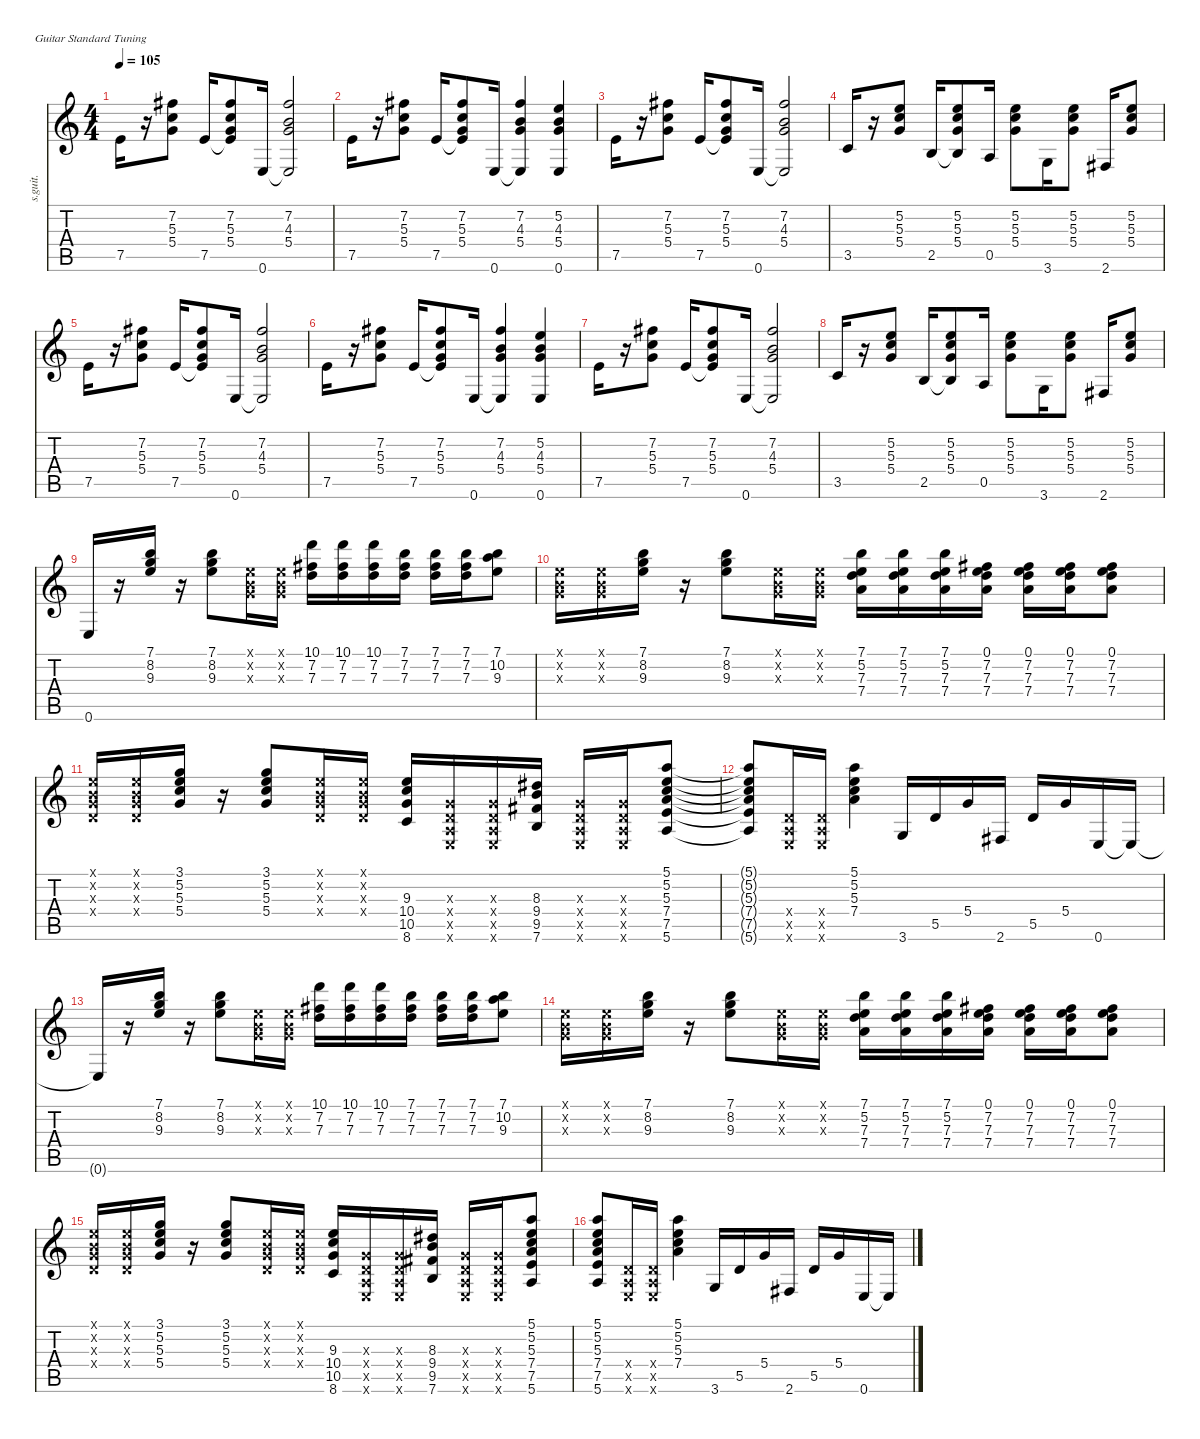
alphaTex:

\defaultSystemsLayout 4
\hideDynamics
\bracketExtendMode nobrackets
\otherSystemsTrackNameOrientation horizontal
\track ("Steel Guitar" "s.guit.") {instrument acousticguitarsteel}
\staff {score tabs}
\tuning (E4 B3 G3 D3 A2 E2)
\ts (4 4)
\tempo 105
\clef g2
\ks c
7.5.16{dy mf instrument acousticguitarsteel beam Down} r.16{beam Down} (5.4 5.3 7.2{acc #}).8{beam Down} 7.5.16{beam Up} (7.2{acc #} 5.3 5.4 7.5{t}).8{beam Up} 0.6.16{beam Up} (7.2{acc #} 4.3 5.4 0.6{t}).2{beam Up} |
7.5.16{beam Down} r.16{beam Down} (5.4 5.3 7.2{acc #}).8{beam Down} 7.5.16{beam Up} (7.2{acc #} 5.3 5.4 7.5{t}).8{beam Up} 0.6.16{beam Up} (7.2{acc #} 4.3 5.4 0.6{t}).4{beam Up} (0.6 5.4 4.3 5.2).4{beam Up} |
7.5.16{beam Down} r.16{beam Down} (5.4 5.3 7.2{acc #}).8{beam Down} 7.5.16{beam Up} (7.2{acc #} 5.3 5.4 7.5{t}).8{beam Up} 0.6.16{beam Up} (7.2{acc #} 4.3 5.4 0.6{t}).2{beam Up} |
3.5.16{beam Up} r.16{beam Up} (5.4 5.3 5.2).8{beam Up} 2.5.16{beam Up} (5.2 5.3 5.4 2.5{t}).8{beam Up} 0.5.16{beam Up} (5.2 5.3 5.4).8{beam Down} 3.6.16{beam Down} (5.2 5.3 5.4).8{beam Down} 2.6{acc #}.16{beam Up} (5.4 5.3 5.2).8{beam Up} |
7.5.16{beam Down} r.16{beam Down} (5.4 5.3 7.2{acc #}).8{beam Down} 7.5.16{beam Up} (7.2{acc #} 5.3 5.4 7.5{t}).8{beam Up} 0.6.16{beam Up} (7.2{acc #} 4.3 5.4 0.6{t}).2{beam Up} |
7.5.16{beam Down} r.16{beam Down} (5.4 5.3 7.2{acc #}).8{beam Down} 7.5.16{beam Up} (7.2{acc #} 5.3 5.4 7.5{t}).8{beam Up} 0.6.16{beam Up} (7.2{acc #} 4.3 5.4 0.6{t}).4{beam Up} (0.6 5.4 4.3 5.2).4{beam Up} |
7.5.16{beam Down} r.16{beam Down} (5.4 5.3 7.2{acc #}).8{beam Down} 7.5.16{beam Up} (7.2{acc #} 5.3 5.4 7.5{t}).8{beam Up} 0.6.16{beam Up} (7.2{acc #} 4.3 5.4 0.6{t}).2{beam Up} |
3.5.16{beam Up} r.16{beam Up} (5.4 5.3 5.2).8{beam Up} 2.5.16{beam Up} (5.2 5.3 5.4 2.5{t}).8{beam Up} 0.5.16{beam Up} (5.2 5.3 5.4).8{beam Down} 3.6.16{beam Down} (5.2 5.3 5.4).8{beam Down} 2.6{acc #}.16{beam Up} (5.4 5.3 5.2).8{beam Up} |
0.6.16{beam Up} r.16{beam Up} (7.1 8.2 9.3).16{beam Up} r.16{beam Up} (7.1 8.2 9.3).8{beam Down} (0.1{x} 0.2{x} 0.3{x}).16{beam Down} (0.1{x} 0.2{x} 0.3{x}).16{beam Down} (7.3 7.2{acc #} 10.1).16{beam Down} (10.1 7.2{acc #} 7.3).16{beam Down} (10.1 7.2{acc #} 7.3).16{beam Down} (7.1 7.2{acc #} 7.3).16{beam Down} (7.1 7.2{acc #} 7.3).16{beam Down} (7.1 7.2{acc #} 7.3).16{beam Down} (7.1 10.2 9.3).8{beam Down} |
(0.1{x} 0.2{x} 0.3{x}).16{beam Down} (0.1{x} 0.2{x} 0.3{x}).16{beam Down} (7.1 8.2 9.3).16{beam Down} r.16{beam Down} (7.1 8.2 9.3).8{beam Down} (0.1{x} 0.2{x} 0.3{x}).16{beam Down} (0.1{x} 0.2{x} 0.3{x}).16{beam Down} (7.4 7.3 5.2 7.1).16{beam Down} (7.4 7.3 5.2 7.1).16{beam Down} (7.4 7.3 5.2 7.1).16{beam Down} (0.1 7.2{acc #} 7.3 7.4).16{beam Down} (7.2{acc #} 7.3 7.4 0.1).16{beam Down} (0.1 7.2{acc #} 7.3 7.4).16{beam Down} (0.1 7.2{acc #} 7.3 7.4).8{beam Down} |
(0.1{x} 0.2{x} 0.3{x} 0.4{x}).16{beam Up} (0.4{x} 0.3{x} 0.2{x} 0.1{x}).16{beam Up} (5.4 5.3 5.2 3.1).16{beam Up} r.16{beam Up} (5.4 5.3 5.2 3.1).8{beam Up} (0.1{x} 0.2{x} 0.3{x} 0.4{x}).16{beam Up} (0.1{x} 0.2{x} 0.3{x} 0.4{x}).16{beam Up} (8.6 10.5 10.4 9.3).16{beam Up} (0.3{x} 0.4{x} 0.5{x} 0.6{x}).16{beam Up} (0.6{x} 0.5{x} 0.4{x} 0.3{x}).16{beam Up} (8.3{acc #} 9.4 9.5{acc #} 7.6).16{beam Up} (0.3{x} 0.4{x} 0.5{x} 0.6{x}).16{beam Up} (0.3{x} 0.4{x} 0.5{x} 0.6{x}).16{beam Up} (5.6 7.5 7.4 5.3 5.2 5.1).8{beam Up} |
(7.4{t} 5.3{t} 5.1{t} 5.2{t} 5.6{t} 7.5{t}).8{beam Up} (0.6{x} 0.5{x} 0.4{x}).16{beam Up} (0.6{x} 0.5{x} 0.4{x}).16{beam Up} (5.1 5.2 5.3 7.4).4{beam Down} 3.6.16{beam Up} 5.5.16{beam Up} 5.4.16{beam Up} 2.6{acc #}.16{beam Up} 5.5.16{beam Up} 5.4.16{beam Up} 0.6.16{beam Up} 0.6{t}.16{beam Up} |
0.6{t}.16{beam Up} r.16{beam Up} (7.1 8.2 9.3).16{beam Up} r.16{beam Up} (7.1 8.2 9.3).8{beam Down} (0.1{x} 0.2{x} 0.3{x}).16{beam Down} (0.1{x} 0.2{x} 0.3{x}).16{beam Down} (7.3 7.2{acc #} 10.1).16{beam Down} (10.1 7.2{acc #} 7.3).16{beam Down} (10.1 7.2{acc #} 7.3).16{beam Down} (7.1 7.2{acc #} 7.3).16{beam Down} (7.1 7.2{acc #} 7.3).16{beam Down} (7.1 7.2{acc #} 7.3).16{beam Down} (7.1 10.2 9.3).8{beam Down} |
(0.1{x} 0.2{x} 0.3{x}).16{beam Down} (0.1{x} 0.2{x} 0.3{x}).16{beam Down} (7.1 8.2 9.3).16{beam Down} r.16{beam Down} (7.1 8.2 9.3).8{beam Down} (0.1{x} 0.2{x} 0.3{x}).16{beam Down} (0.1{x} 0.2{x} 0.3{x}).16{beam Down} (7.4 7.3 5.2 7.1).16{beam Down} (7.4 7.3 5.2 7.1).16{beam Down} (7.4 7.3 5.2 7.1).16{beam Down} (0.1 7.2{acc #} 7.3 7.4).16{beam Down} (7.2{acc #} 7.3 7.4 0.1).16{beam Down} (0.1 7.2{acc #} 7.3 7.4).16{beam Down} (0.1 7.2{acc #} 7.3 7.4).8{beam Down} |
(0.1{x} 0.2{x} 0.3{x} 0.4{x}).16{beam Up} (0.4{x} 0.3{x} 0.2{x} 0.1{x}).16{beam Up} (5.4 5.3 5.2 3.1).16{beam Up} r.16{beam Up} (5.4 5.3 5.2 3.1).8{beam Up} (0.1{x} 0.2{x} 0.3{x} 0.4{x}).16{beam Up} (0.1{x} 0.2{x} 0.3{x} 0.4{x}).16{beam Up} (8.6 10.5 10.4 9.3).16{beam Up} (0.3{x} 0.4{x} 0.5{x} 0.6{x}).16{beam Up} (0.6{x} 0.5{x} 0.4{x} 0.3{x}).16{beam Up} (8.3{acc #} 9.4 9.5{acc #} 7.6).16{beam Up} (0.3{x} 0.4{x} 0.5{x} 0.6{x}).16{beam Up} (0.3{x} 0.4{x} 0.5{x} 0.6{x}).16{beam Up} (5.6 7.5 7.4 5.3 5.2 5.1).8{beam Up} |
(7.4 5.3 5.1 5.2 5.6 7.5).8{beam Up} (0.6{x} 0.5{x} 0.4{x}).16{beam Up} (0.6{x} 0.5{x} 0.4{x}).16{beam Up} (5.1 5.2 5.3 7.4).4{beam Down} 3.6.16{beam Up} 5.5.16{beam Up} 5.4.16{beam Up} 2.6{acc #}.16{beam Up} 5.5.16{beam Up} 5.4.16{beam Up} 0.6.16{beam Up} 0.6{t}.16{beam Up}
